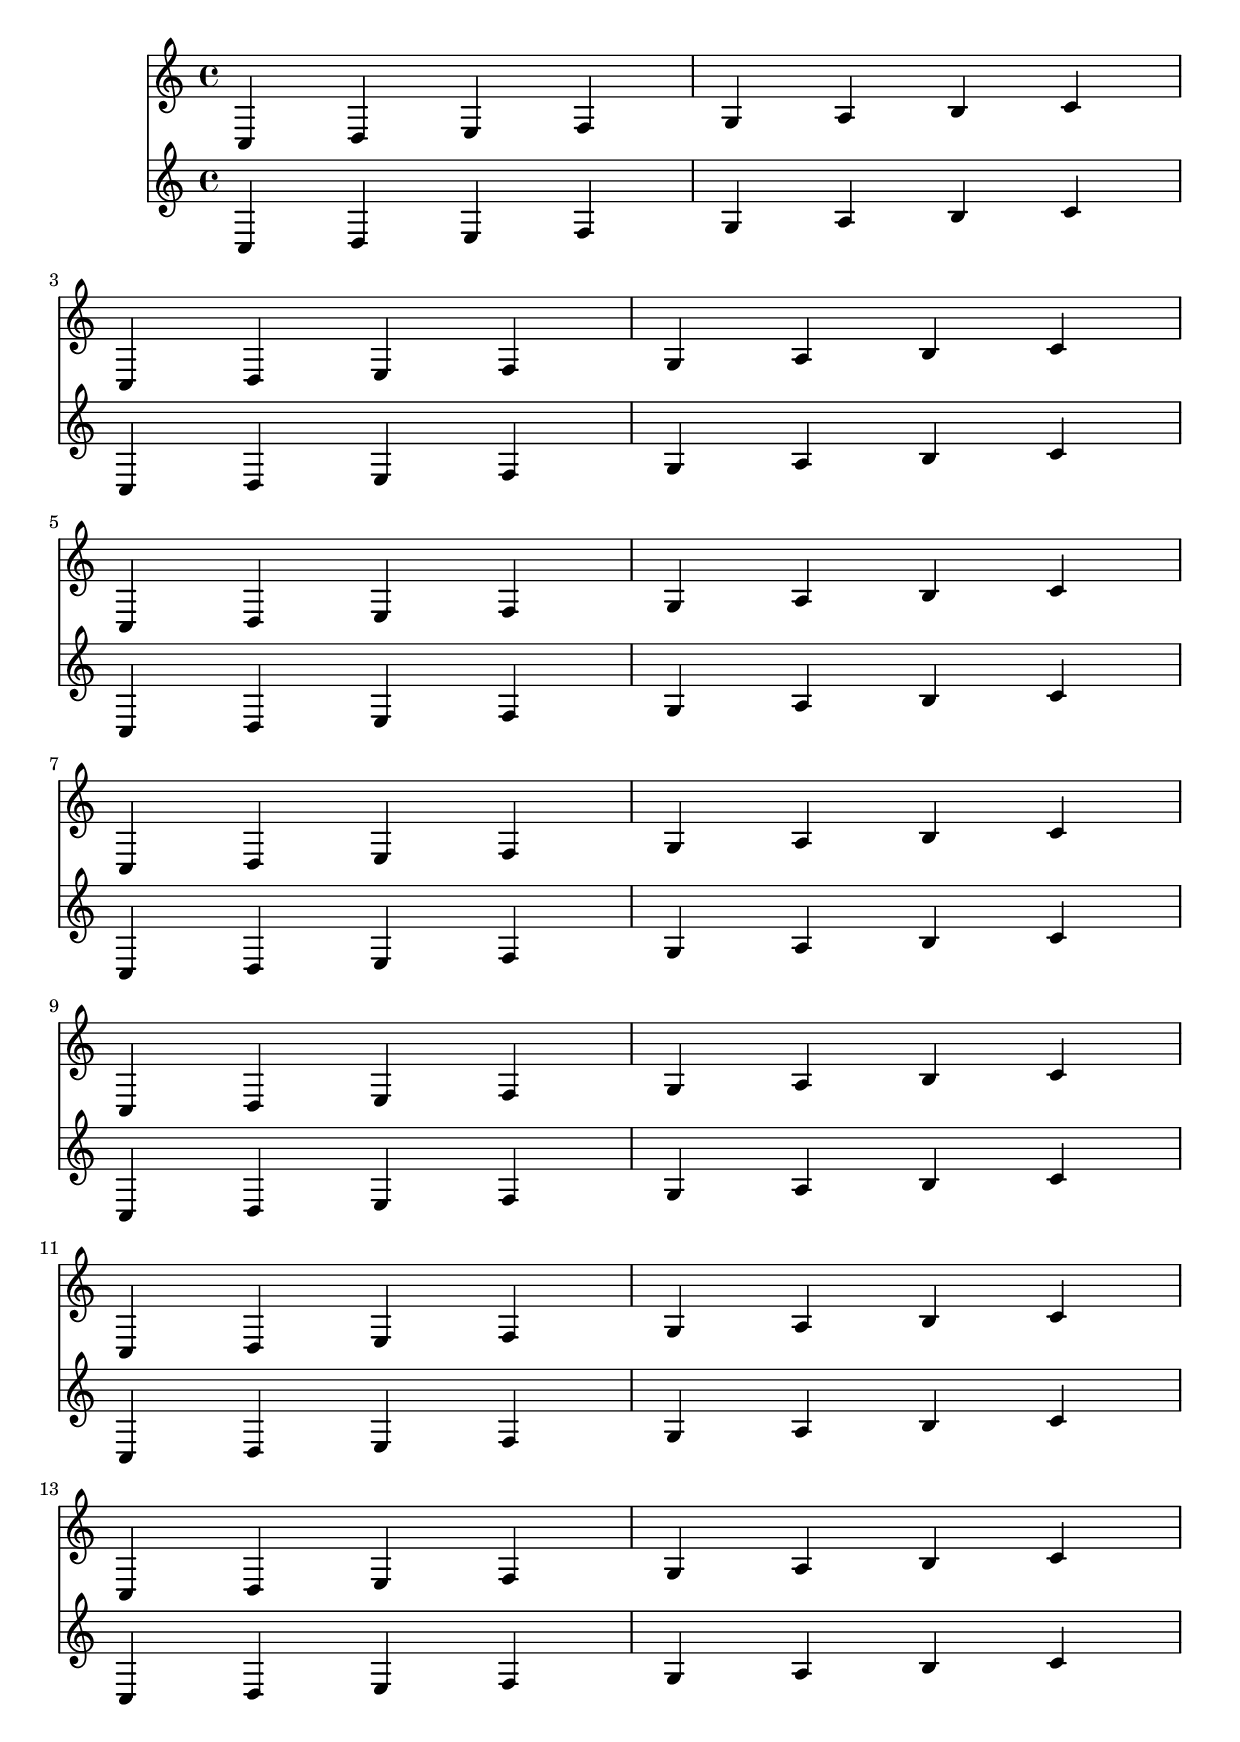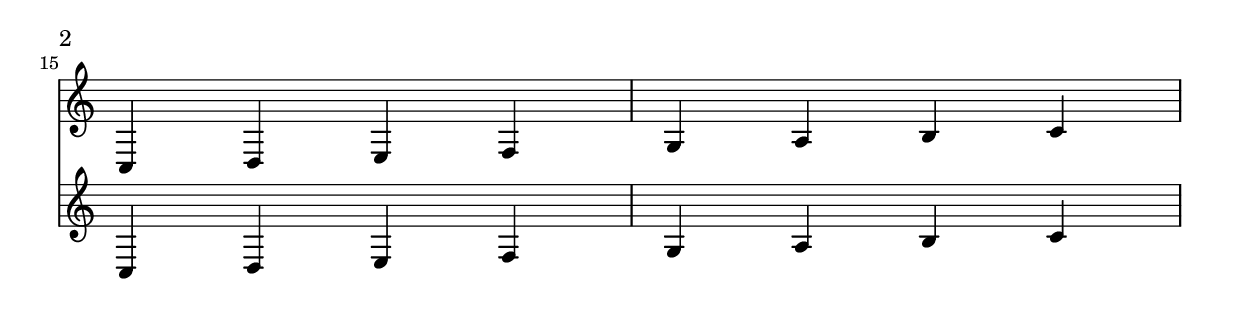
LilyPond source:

\version "2.8.2"

\header{
  title = ""
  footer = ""
}

musique = \relative {
  c d e f g a b c 
}


<< \new Staff {
  \relative { \set Staff.instrument = "A"
	      \set Staff.instr = "B"
	      \musique \break \musique \break
	      \set Staff.instr = "C"
	      \musique \break \musique \break
	      \set Staff.instr = "D"
	      \musique \break \musique \break
	      \set Staff.instr = "E"
	      \musique \break \musique \break
	    } }
   \new Staff {
  \relative { \set Staff.instrument = "A2"
	      
	      \set Staff.instr = "B2"
	      \musique \break \musique \break
	      \set Staff.instr = "C2"
	      \musique \break \musique \break
	      \set Staff.instr = "D2"
	      \musique \break \musique \break
	      \set Staff.instr = "E2"
	      \musique \break \musique \break
	    } }
>>
   